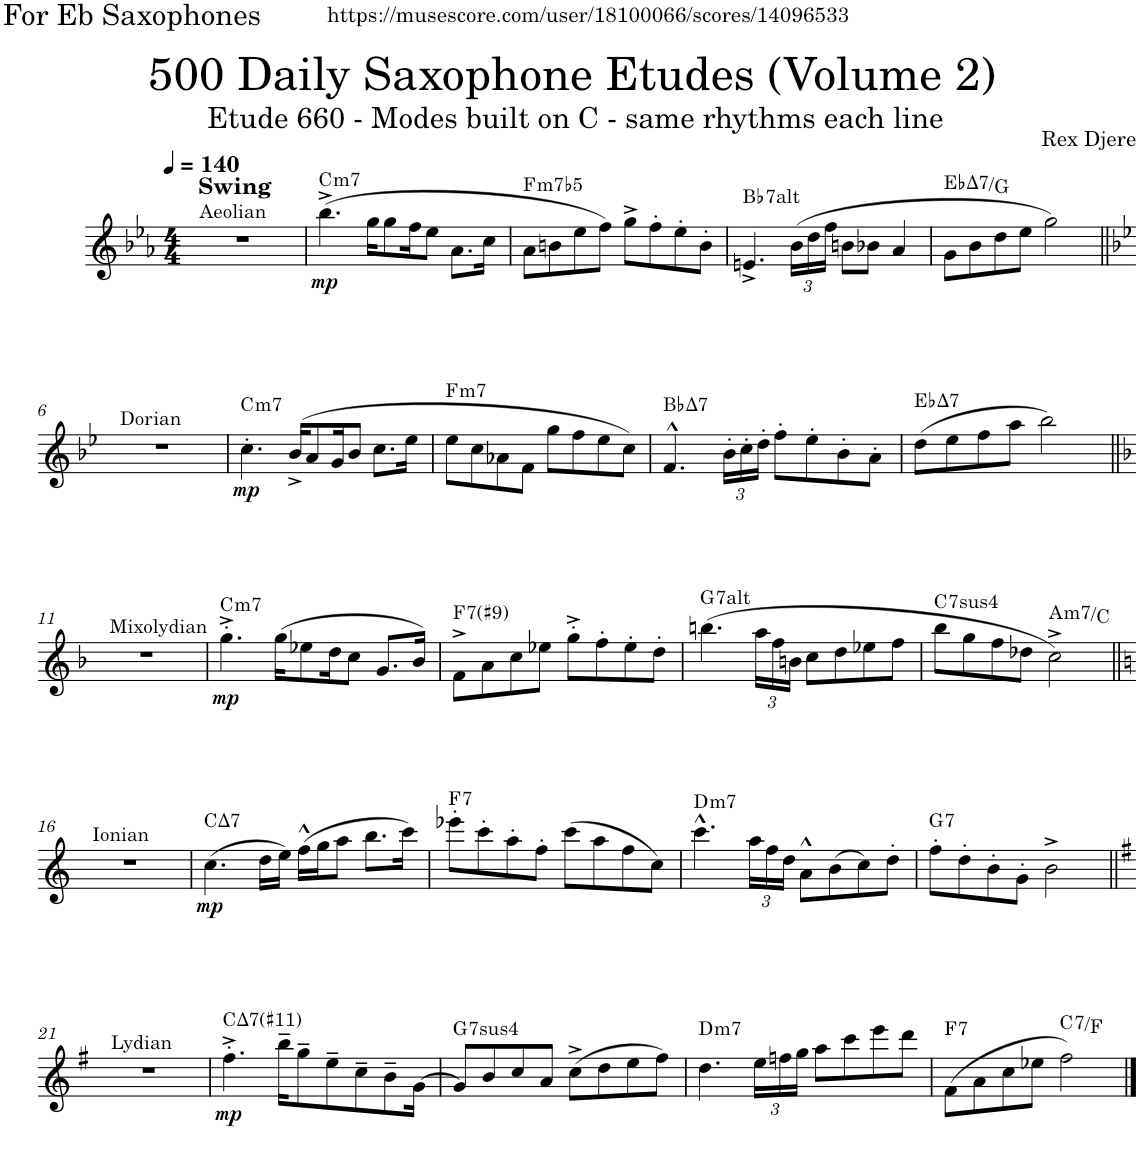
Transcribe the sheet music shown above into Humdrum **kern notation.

**kern	**dynam	**harte
*part1	*part1	*part1
*staff1	*staff1	*
*I"Alto Saxophone	*	*
*I'A. Sax.	*	*
*clefG2	*	*
*Trd5c9	*	*
*k[b-e-a-]	*	*
*M4/4	*	*
*MM140	*	*
=1	=1	=1
!LO:TX:a:t=Aeolian	!	!
!LO:TX:a:B:t=Swing	!	!
1r	.	.
=2	=2	=2
!	!LO:DY:b	!LO:H:kt=m7
(4.bb-^\	mp	C:min7
16gg\KL	.	.
8gg\	.	.
16ff\K	.	.
8ee-\J	.	.
8.a-\L	.	.
16cc\Jk	.	.
=3	=3	=3
!	!	!LO:H:kt=m7b5
8a-\L	.	F:hdim7
8bn\	.	.
8ee-\	.	.
8ff\J)	.	.
8gg^\L	.	.
8ff'\	.	.
8ee-'\	.	.
8b'\J	.	.
=4	=4	=4
!	!	!LO:H:kt=7
4.en^/	.	Bb:(3,b5,#5,b7,b9,#9)
*Xbrackettup	*	*
(24b-\LL	.	.
24dd\	.	.
24ff\JJ	.	.
8bn\L	.	.
8b-X\J	.	.
4a-/	.	.
=5	=5	=5
!	!	!LO:H:kt=7
8g\L	.	Eb:maj7/3
8b-\	.	.
8dd\	.	.
8ee-\J	.	.
2gg\)	.	.
!!LO:LB:g=z
=6||	=6||	=6||
*k[b-e-]	*	*
!LO:TX:a:t=Dorian	!	!
1r	.	.
=7	=7	=7
!	!LO:DY:b	!LO:H:kt=m7
4.cc'\	mp	C:min7
(16b-^/KL	.	.
8a/	.	.
16g/K	.	.
8b-/J	.	.
8.cc\L	.	.
16ee-\Jk	.	.
=8	=8	=8
!	!	!LO:H:kt=m7
8ee-\L	.	F:min7
8cc\	.	.
8a-X\	.	.
8f\J	.	.
8gg\L	.	.
8ff\	.	.
8ee-\	.	.
8cc\J)	.	.
=9	=9	=9
!	!	!LO:H:kt=7
4.f^^/	.	Bb:maj7
24b-'\LL	.	.
24cc'\	.	.
24dd'\JJ	.	.
8ff'\L	.	.
8ee-'\	.	.
8b-'\	.	.
8a'\J	.	.
=10	=10	=10
!	!	!LO:H:kt=7
(8dd\L	.	Eb:maj7
8ee-\	.	.
8ff\	.	.
8aa\J	.	.
2bb-\)	.	.
!!LO:LB:g=z
=11||	=11||	=11||
*k[b-]	*	*
!LO:TX:a:t=Mixolydian	!	!
1r	.	.
=12	=12	=12
!	!LO:DY:b	!LO:H:kt=m7
4.gg^'\	mp	C:min7
(16gg\KL	.	.
8ee-X\	.	.
16dd\K	.	.
8cc\J	.	.
8.g/L	.	.
16b-/Jk)	.	.
=13	=13	=13
!	!	!LO:H:kt=7
8f^\L	.	F:7(#9)
8a\	.	.
8cc\	.	.
8ee-X\J	.	.
8gg'^\L	.	.
8ff'\	.	.
8ee-'\	.	.
8dd'\J	.	.
=14	=14	=14
!	!	!LO:H:kt=7
(4.bbn\	.	G:(3,b5,#5,b7,b9,#9)
24aa\LL	.	.
24ff\	.	.
24bn\JJ	.	.
8cc\L	.	.
8dd\	.	.
8ee-X\	.	.
8ff\J	.	.
=15	=15	=15
!	!	!LO:H:kt=74
8bb-\L	.	C:sus4(7)
8gg\	.	.
8ff\	.	.
8dd-X\J	.	.
!	!	!LO:H:kt=m7
2cc^\)	.	A:min7/b3
!!LO:LB:g=z
=16||	=16||	=16||
*k[]	*	*
!LO:TX:a:t=Ionian	!	!
1r	.	.
=17	=17	=17
!	!LO:DY:b	!LO:H:kt=7
(4.cc\	mp	C:maj7
16dd\LL	.	.
16ee\JJ)	.	.
(16ff^^\LL	.	.
16gg\J	.	.
8aa\J	.	.
8.bb\L	.	.
16ccc\Jk)	.	.
=18	=18	=18
!	!	!LO:H:kt=7
8eee-X'\L	.	F:7
8ccc'\	.	.
8aa'\	.	.
8ff'\J	.	.
(8ccc\L	.	.
8aa\	.	.
8ff\	.	.
8cc\J)	.	.
=19	=19	=19
!	!	!LO:H:kt=m7
4.ccc^^\	.	D:min7
24aa\LL	.	.
24ff\	.	.
24dd\JJ	.	.
8a^^\L	.	.
(8b\	.	.
8cc\)	.	.
8dd'\J	.	.
=20	=20	=20
!	!	!LO:H:kt=7
8ff'\L	.	G:7
8dd'\	.	.
8b'\	.	.
8g'\J	.	.
2b^\	.	.
!!LO:LB:g=z
=21||	=21||	=21||
*k[f#]	*	*
!LO:TX:a:t=Lydian	!	!
1r	.	.
=22	=22	=22
!	!LO:DY:b	!LO:H:kt=7
4.ff#'^\	mp	C:maj7(#11)
16bb~\KL	.	.
8gg~\	.	.
8ee~\	.	.
8cc~\	.	.
8b~\	.	.
[16g\Jk	.	.
=23	=23	=23
!	!	!LO:H:kt=74
8g/L]	.	G:sus4(7)
8b/	.	.
8cc/	.	.
8a/J	.	.
(8cc^\L	.	.
8dd\	.	.
8ee\	.	.
8ff#\J)	.	.
=24	=24	=24
!	!	!LO:H:kt=m7
4.dd\	.	D:min7
24ee\LL	.	.
24ffn\	.	.
24gg\JJ	.	.
8aa\L	.	.
8ccc\	.	.
8eee\	.	.
8ddd\J	.	.
=25	=25	=25
!	!	!LO:H:kt=7
(8f#\L	.	F:7
8a\	.	.
8cc\	.	.
8ee-X\J	.	.
!	!	!LO:H:kt=7
2ff#\)	.	C:7/4
==	==	==
*-	*-	*-
